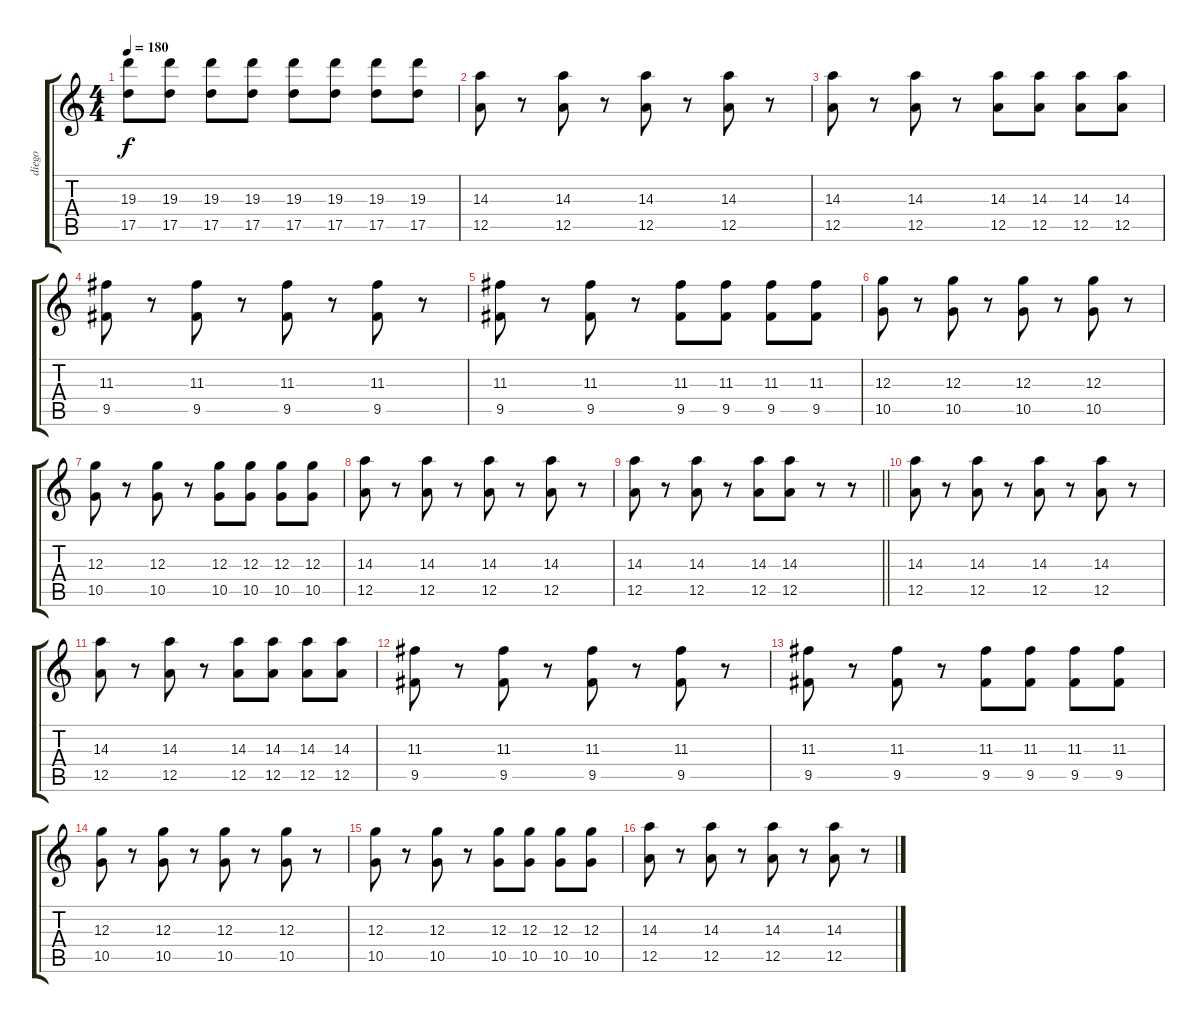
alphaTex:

\track ("diego" "diego") {instrument distortionguitar}
\staff {score tabs}
\tuning (E4 B3 G3 D3 A2 D2) {hide}
\ts (4 4)
\tempo 180
\clef g2
\ks c
(19.3 17.5).8{dy f} (19.3 17.5).8 (19.3 17.5).8 (19.3 17.5).8 (19.3 17.5).8 (19.3 17.5).8 (19.3 17.5).8 (19.3 17.5).8 |
(14.3 12.5).8 r.8 (14.3 12.5).8 r.8 (14.3 12.5).8 r.8 (14.3 12.5).8 r.8 |
(14.3 12.5).8 r.8 (14.3 12.5).8 r.8 (14.3 12.5).8 (14.3 12.5).8 (14.3 12.5).8 (14.3 12.5).8 |
(11.3 9.5).8 r.8 (11.3 9.5).8 r.8 (11.3 9.5).8 r.8 (11.3 9.5).8 r.8 |
(11.3 9.5).8 r.8 (11.3 9.5).8 r.8 (11.3 9.5).8 (11.3 9.5).8 (11.3 9.5).8 (11.3 9.5).8 |
(12.3 10.5).8 r.8 (12.3 10.5).8 r.8 (12.3 10.5).8 r.8 (12.3 10.5).8 r.8 |
(12.3 10.5).8 r.8 (12.3 10.5).8 r.8 (12.3 10.5).8 (12.3 10.5).8 (12.3 10.5).8 (12.3 10.5).8 |
(14.3 12.5).8 r.8 (14.3 12.5).8 r.8 (14.3 12.5).8 r.8 (14.3 12.5).8 r.8 |
\barLineRight lightlight
(14.3 12.5).8 r.8 (14.3 12.5).8 r.8 (14.3 12.5).8 (14.3 12.5).8 r.8 r.8 |
(14.3 12.5).8 r.8 (14.3 12.5).8 r.8 (14.3 12.5).8 r.8 (14.3 12.5).8 r.8 |
(14.3 12.5).8 r.8 (14.3 12.5).8 r.8 (14.3 12.5).8 (14.3 12.5).8 (14.3 12.5).8 (14.3 12.5).8 |
(11.3 9.5).8 r.8 (11.3 9.5).8 r.8 (11.3 9.5).8 r.8 (11.3 9.5).8 r.8 |
(11.3 9.5).8 r.8 (11.3 9.5).8 r.8 (11.3 9.5).8 (11.3 9.5).8 (11.3 9.5).8 (11.3 9.5).8 |
(12.3 10.5).8 r.8 (12.3 10.5).8 r.8 (12.3 10.5).8 r.8 (12.3 10.5).8 r.8 |
(12.3 10.5).8 r.8 (12.3 10.5).8 r.8 (12.3 10.5).8 (12.3 10.5).8 (12.3 10.5).8 (12.3 10.5).8 |
(14.3 12.5).8 r.8 (14.3 12.5).8 r.8 (14.3 12.5).8 r.8 (14.3 12.5).8 r.8
